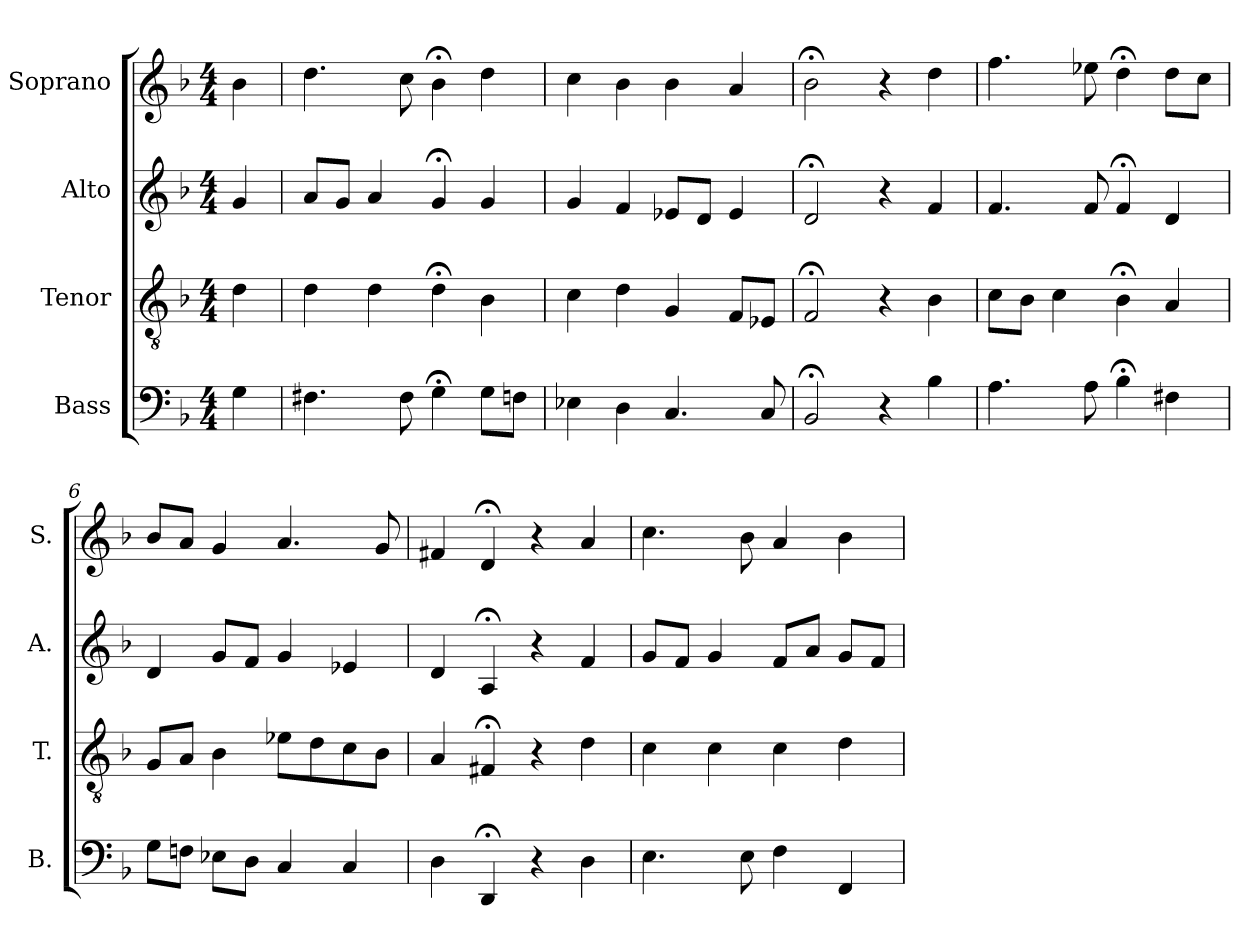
**kern	**kern	**kern	**kern
*part4	*part3	*part2	*part1
*staff4	*staff3	*staff2	*staff1
*I"Bass	*I"Tenor	*I"Alto	*I"Soprano
*I'B.	*I'T.	*I'A.	*I'S.
*clefF4	*clefGv2	*clefG2	*clefG2
*	*ITrd7c12	*	*
*k[b-]	*k[b-]	*k[b-]	*k[b-]
*F:	*F:	*F:	*F:
*M4/4	*M4/4	*M4/4	*M4/4
=1	=1	=1	=1
4G\	4D\	4g/	4b-\
=2	=2	=2	=2
4.F#X\	4D\	8a/L	4.dd\
.	.	8g/J	.
.	4D\	4a/	.
8F#\	.	.	8cc\
4G;<\	4D;<\	4g;</	4b-;<\
8G\L	4BB-\	4g/	4dd\
8Fn\J	.	.	.
=3	=3	=3	=3
4E-X\	4C\	4g/	4cc\
4D\	4D\	4f/	4b-\
4.C/	4GG/	8e-X/L	4b-\
.	.	8d/J	.
.	8FF/L	4e-/	4a/
8C/	8EE-X/J	.	.
=4	=4	=4	=4
2BB-;</	2FF;</	2d;</	2b-;<\
4r	4r	4r	4r
4B-\	4BB-\	4f/	4dd\
=5	=5	=5	=5
4.A\	8C\L	4.f/	4.ff\
.	8BB-\J	.	.
.	4C\	.	.
8A\	.	8f/	8ee-X\
4B-;<\	4BB-;<\	4f;</	4dd;<\
4F#X\	4AA/	4d/	8dd\L
.	.	.	8cc\J
!!LO:LB:g=z
=6	=6	=6	=6
8G\L	8GG/L	4d/	8b-/L
8Fn\J	8AA/J	.	8a/J
8E-X\L	4BB-\	8g/L	4g/
8D\J	.	8f/J	.
4C/	8E-X\L	4g/	4.a/
.	8D\	.	.
4C/	8C\	4e-X/	.
.	8BB-\J	.	8g/
=7	=7	=7	=7
4D\	4AA/	4d/	4f#X/
4DD;</	4FF#X;</	4A;</	4d;</
4r	4r	4r	4r
4D\	4D\	4f/	4a/
=8	=8	=8	=8
4.E\	4C\	8g/L	4.cc\
.	.	8f/J	.
.	4C\	4g/	.
8E\	.	.	8b-\
4F\	4C\	8f/L	4a/
.	.	8a/J	.
4FF/	4D\	8g/L	4b-\
.	.	8f/J	.
=	=	=	=
*-	*-	*-	*-
